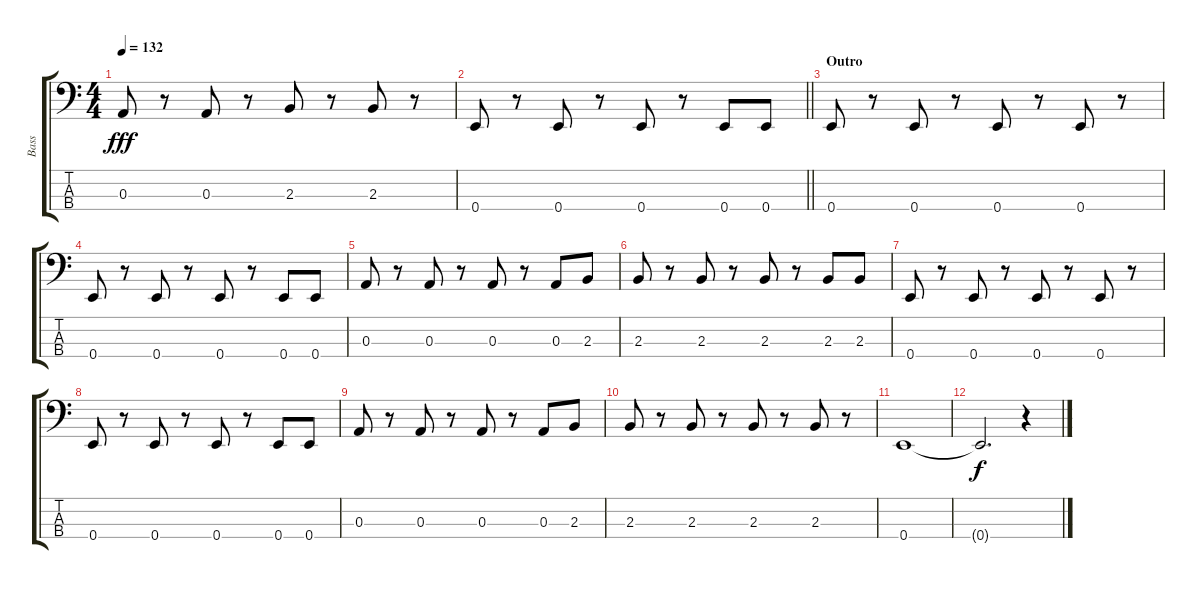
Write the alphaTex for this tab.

\track ("Bass" "Bass") {instrument electricbassfinger}
\staff {score tabs}
\tuning (G2 D2 A1 E1) {hide}
\ts (4 4)
\tempo 132
\clef f4
\ks c
0.3.8{dy fff} r.8 0.3.8 r.8 2.3.8 r.8 2.3.8 r.8 |
\barLineRight lightlight
0.4.8 r.8 0.4.8 r.8 0.4.8 r.8 0.4.8 0.4.8 |
\section ("" "Outro")
0.4.8 r.8 0.4.8 r.8 0.4.8 r.8 0.4.8 r.8 |
0.4.8 r.8 0.4.8 r.8 0.4.8 r.8 0.4.8 0.4.8 |
0.3.8 r.8 0.3.8 r.8 0.3.8 r.8 0.3.8 2.3.8 |
2.3.8 r.8 2.3.8 r.8 2.3.8 r.8 2.3.8 2.3.8 |
0.4.8 r.8 0.4.8 r.8 0.4.8 r.8 0.4.8 r.8 |
0.4.8 r.8 0.4.8 r.8 0.4.8 r.8 0.4.8 0.4.8 |
0.3.8 r.8 0.3.8 r.8 0.3.8 r.8 0.3.8 2.3.8 |
2.3.8 r.8 2.3.8 r.8 2.3.8 r.8 2.3.8 r.8 |
0.4.1 |
0.4{t}.2{d dy f} r.4
